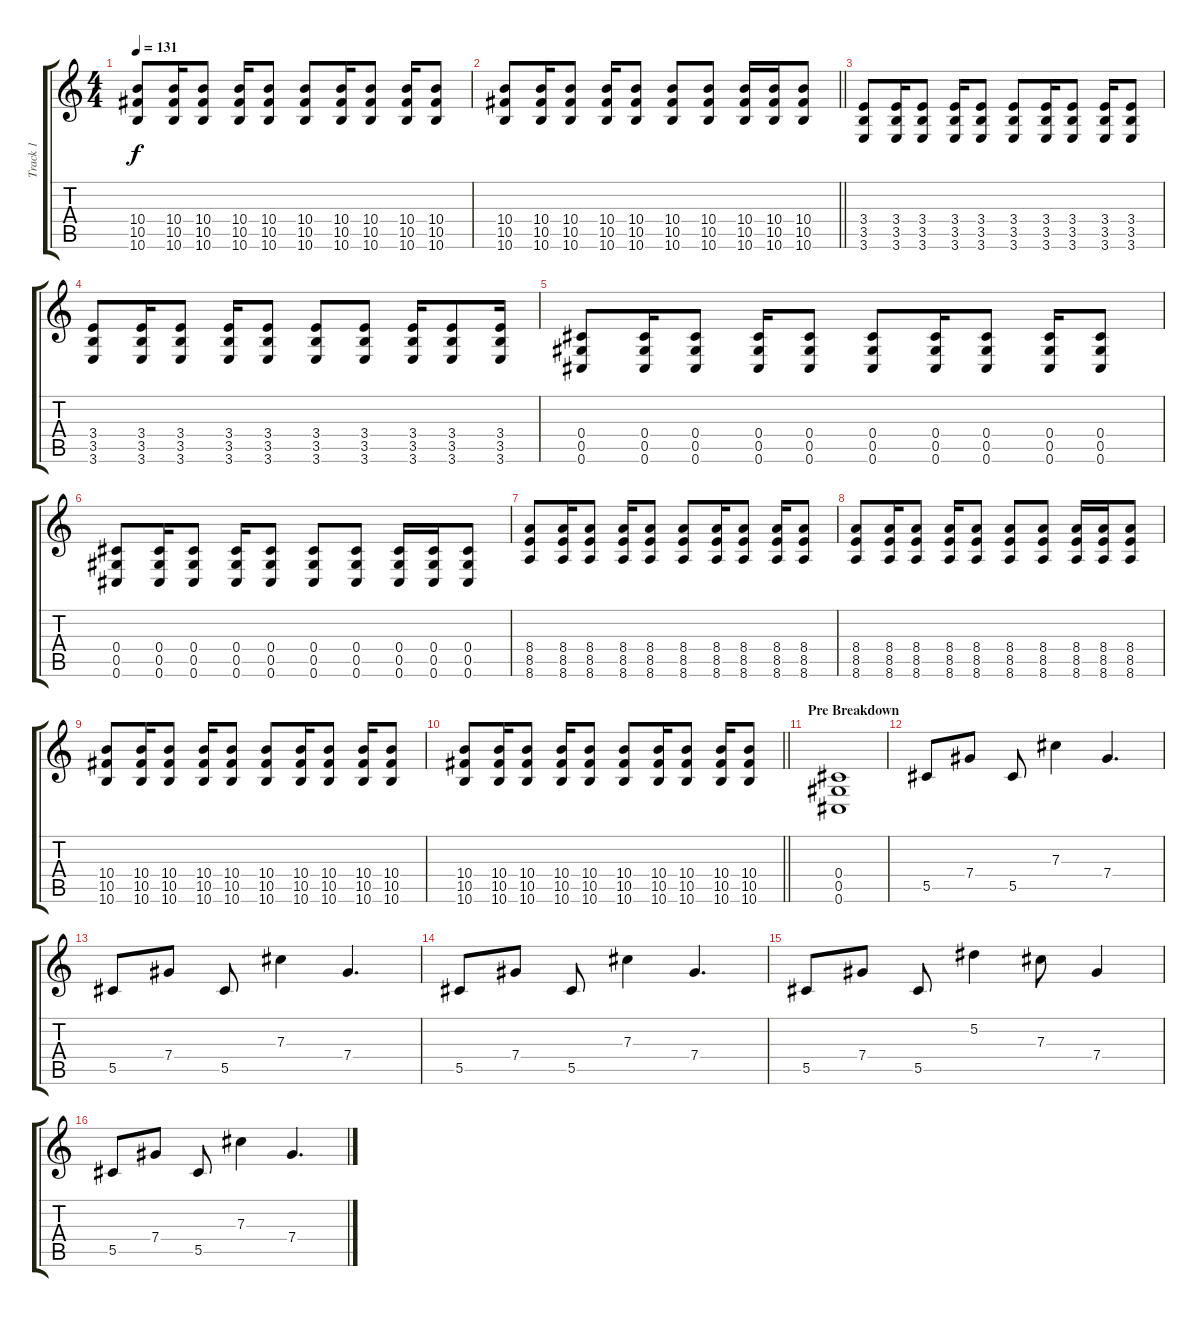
\track ("Track 1" "Track 1") {instrument distortionguitar}
\staff {score tabs}
\tuning (Eb4 Bb3 Gb3 Db3 Ab2 Db2) {hide}
\ts (4 4)
\tempo 131
\clef g2
\ks c
(10.4 10.5 10.6).8{dy f} (10.4 10.5 10.6).16 (10.4 10.5 10.6).8 (10.4 10.5 10.6).16 (10.4 10.5 10.6).8 (10.4 10.5 10.6).8 (10.4 10.5 10.6).16 (10.4 10.5 10.6).8 (10.4 10.5 10.6).16 (10.4 10.5 10.6).8 |
\barLineRight lightlight
(10.4 10.5 10.6).8 (10.4 10.5 10.6).16 (10.4 10.5 10.6).8 (10.4 10.5 10.6).16 (10.4 10.5 10.6).8 (10.4 10.5 10.6).8 (10.4 10.5 10.6).8 (10.4 10.5 10.6).16 (10.4 10.5 10.6).16 (10.4 10.5 10.6).8 |
(3.4 3.5 3.6).8 (3.4 3.5 3.6).16 (3.4 3.5 3.6).8 (3.4 3.5 3.6).16 (3.4 3.5 3.6).8 (3.4 3.5 3.6).8 (3.4 3.5 3.6).16 (3.4 3.5 3.6).8 (3.4 3.5 3.6).16 (3.4 3.5 3.6).8 |
(3.4 3.5 3.6).8 (3.4 3.5 3.6).16 (3.4 3.5 3.6).8 (3.4 3.5 3.6).16 (3.4 3.5 3.6).8 (3.4 3.5 3.6).8 (3.4 3.5 3.6).8 (3.4 3.5 3.6).16 (3.4 3.5 3.6).8 (3.4 3.5 3.6).16 |
(0.4 0.5 0.6).8 (0.4 0.5 0.6).16 (0.4 0.5 0.6).8 (0.4 0.5 0.6).16 (0.4 0.5 0.6).8 (0.4 0.5 0.6).8 (0.4 0.5 0.6).16 (0.4 0.5 0.6).8 (0.4 0.5 0.6).16 (0.4 0.5 0.6).8 |
(0.4 0.5 0.6).8 (0.4 0.5 0.6).16 (0.4 0.5 0.6).8 (0.4 0.5 0.6).16 (0.4 0.5 0.6).8 (0.4 0.5 0.6).8 (0.4 0.5 0.6).8 (0.4 0.5 0.6).16 (0.4 0.5 0.6).16 (0.4 0.5 0.6).8 |
(8.4 8.5 8.6).8 (8.4 8.5 8.6).16 (8.4 8.5 8.6).8 (8.4 8.5 8.6).16 (8.4 8.5 8.6).8 (8.4 8.5 8.6).8 (8.4 8.5 8.6).16 (8.4 8.5 8.6).8 (8.4 8.5 8.6).16 (8.4 8.5 8.6).8 |
(8.4 8.5 8.6).8 (8.4 8.5 8.6).16 (8.4 8.5 8.6).8 (8.4 8.5 8.6).16 (8.4 8.5 8.6).8 (8.4 8.5 8.6).8 (8.4 8.5 8.6).8 (8.4 8.5 8.6).16 (8.4 8.5 8.6).16 (8.4 8.5 8.6).8 |
(10.4 10.5 10.6).8 (10.4 10.5 10.6).16 (10.4 10.5 10.6).8 (10.4 10.5 10.6).16 (10.4 10.5 10.6).8 (10.4 10.5 10.6).8 (10.4 10.5 10.6).16 (10.4 10.5 10.6).8 (10.4 10.5 10.6).16 (10.4 10.5 10.6).8 |
\barLineRight lightlight
(10.4 10.5 10.6).8 (10.4 10.5 10.6).16 (10.4 10.5 10.6).8 (10.4 10.5 10.6).16 (10.4 10.5 10.6).8 (10.4 10.5 10.6).8 (10.4 10.5 10.6).16 (10.4 10.5 10.6).8 (10.4 10.5 10.6).16 (10.4 10.5 10.6).8 |
\section ("" "Pre Breakdown")
(0.4 0.5 0.6).1 |
5.5.8{instrument electricguitarclean} 7.4.8 5.5.8 7.3.4 7.4.4{d} |
5.5.8 7.4.8 5.5.8 7.3.4 7.4.4{d} |
5.5.8 7.4.8 5.5.8 7.3.4 7.4.4{d} |
5.5.8 7.4.8 5.5.8 5.2.4 7.3.8 7.4.4 |
5.5.8 7.4.8 5.5.8 7.3.4 7.4.4{d}
